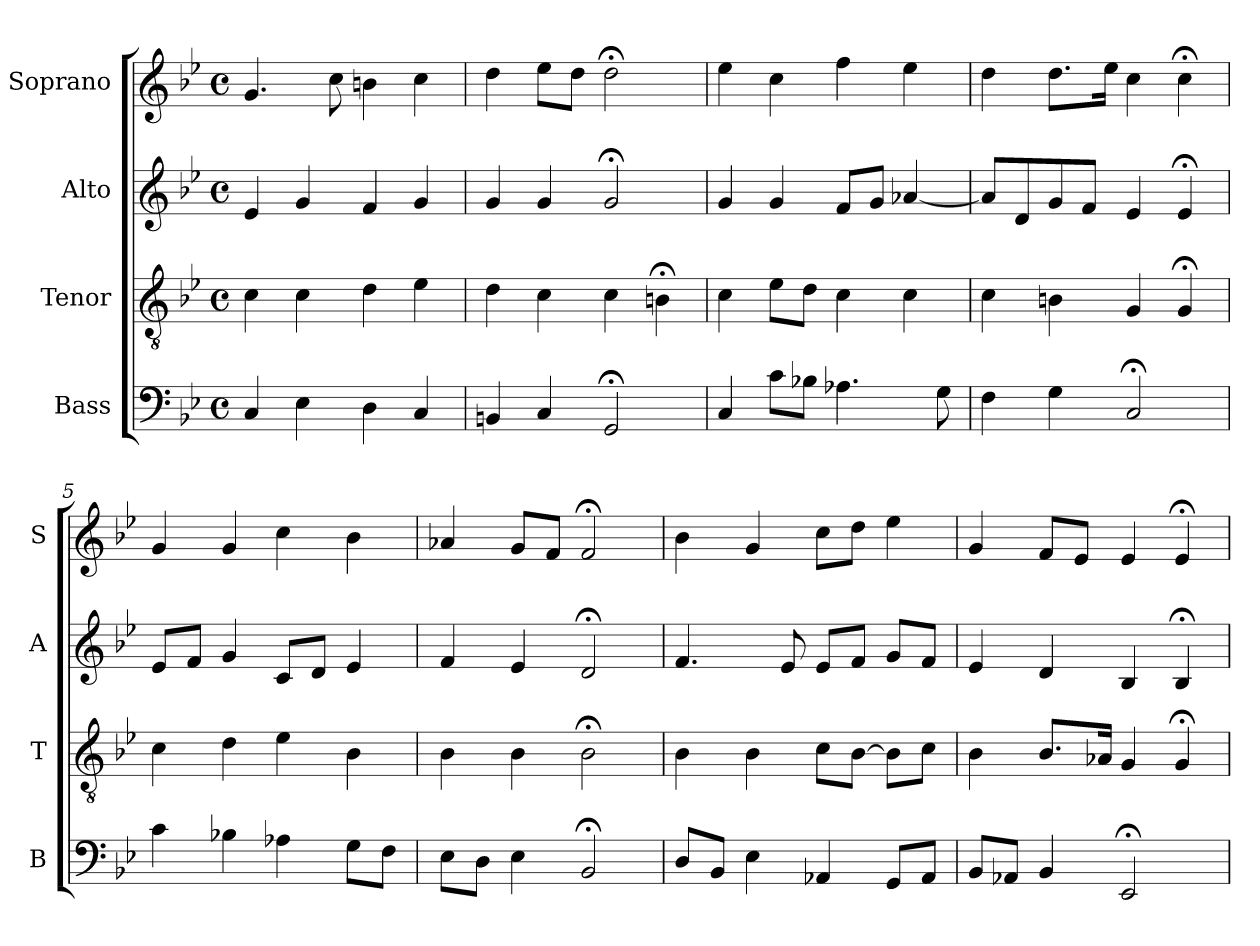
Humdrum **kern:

**kern	**kern	**kern	**kern
*part4	*part3	*part2	*part1
*staff4	*staff3	*staff2	*staff1
*I"Bass	*I"Tenor	*I"Alto	*I"Soprano
*I'B	*I'T	*I'A	*I'S
*clefF4	*clefGv2	*clefG2	*clefG2
*k[b-e-]	*k[b-e-]	*k[b-e-]	*k[b-e-]
*C:dor	*C:dor	*C:dor	*C:dor
*M4/4	*M4/4	*M4/4	*M4/4
*met(c)	*met(c)	*met(c)	*met(c)
*MM100	*MM100	*MM100	*MM100
=1	=1	=1	=1
4C	4c	4e-	4.g
4E-	4c	4g	.
.	.	.	8cc
4D	4d	4f	4bn
4C	4e-	4g	4cc
=2	=2	=2	=2
4BBn	4d	4g	4dd
4C	4c	4g	8ee-L
.	.	.	8ddJ
2GG;<	4c	2g;<	2dd;<
.	4Bn;<	.	.
=3	=3	=3	=3
4C	4c	4g	4ee-
8cL	8e-L	4g	4cc
8B-XJ	8dJ	.	.
4.A-X	4c	8fL	4ff
.	.	8gJ	.
.	4c	[4a-X	4ee-
8G	.	.	.
=4	=4	=4	=4
4F	4c	8a-L]	4dd
.	.	8d	.
4G	4Bn	8g	8.ddL
.	.	8fJ	.
.	.	.	16ee-Jk
2C;<	4G	4e-	4cc
.	4G;<	4e-;<	4cc;<
=5	=5	=5	=5
4c	4c	8e-L	4gi
.	.	8fJ	.
4B-X	4d	4gi	4gi
4A-X	4e-	8ciL	4cci
.	.	8dJ	.
8GL	4B-	4e-	4b-
8FJ	.	.	.
=6	=6	=6	=6
8E-L	4B-	4f	4a-X
8DJ	.	.	.
4E-	4B-	4e-	8gL
.	.	.	8fJ
2BB-;<	2B-;<	2d;<	2f;<
=7	=7	=7	=7
8DL	4B-	4.f	4b-
8BB-J	.	.	.
4E-	4B-	.	4g
.	.	8e-	.
4AA-X	8cL	8e-L	8ccL
.	[8B-J	8fJ	8ddJ
8GGL	8B-L]	8gL	4ee-
8AA-J	8cJ	8fJ	.
=8	=8	=8	=8
8BB-L	4B-	4e-	4g
8AA-XJ	.	.	.
4BB-	8.B-L	4d	8fL
.	.	.	8e-J
.	16A-XJk	.	.
2EE-;<	4G	4B-	4e-
.	4G;<	4B-;<	4e-;<
=	=	=	=
*-	*-	*-	*-
